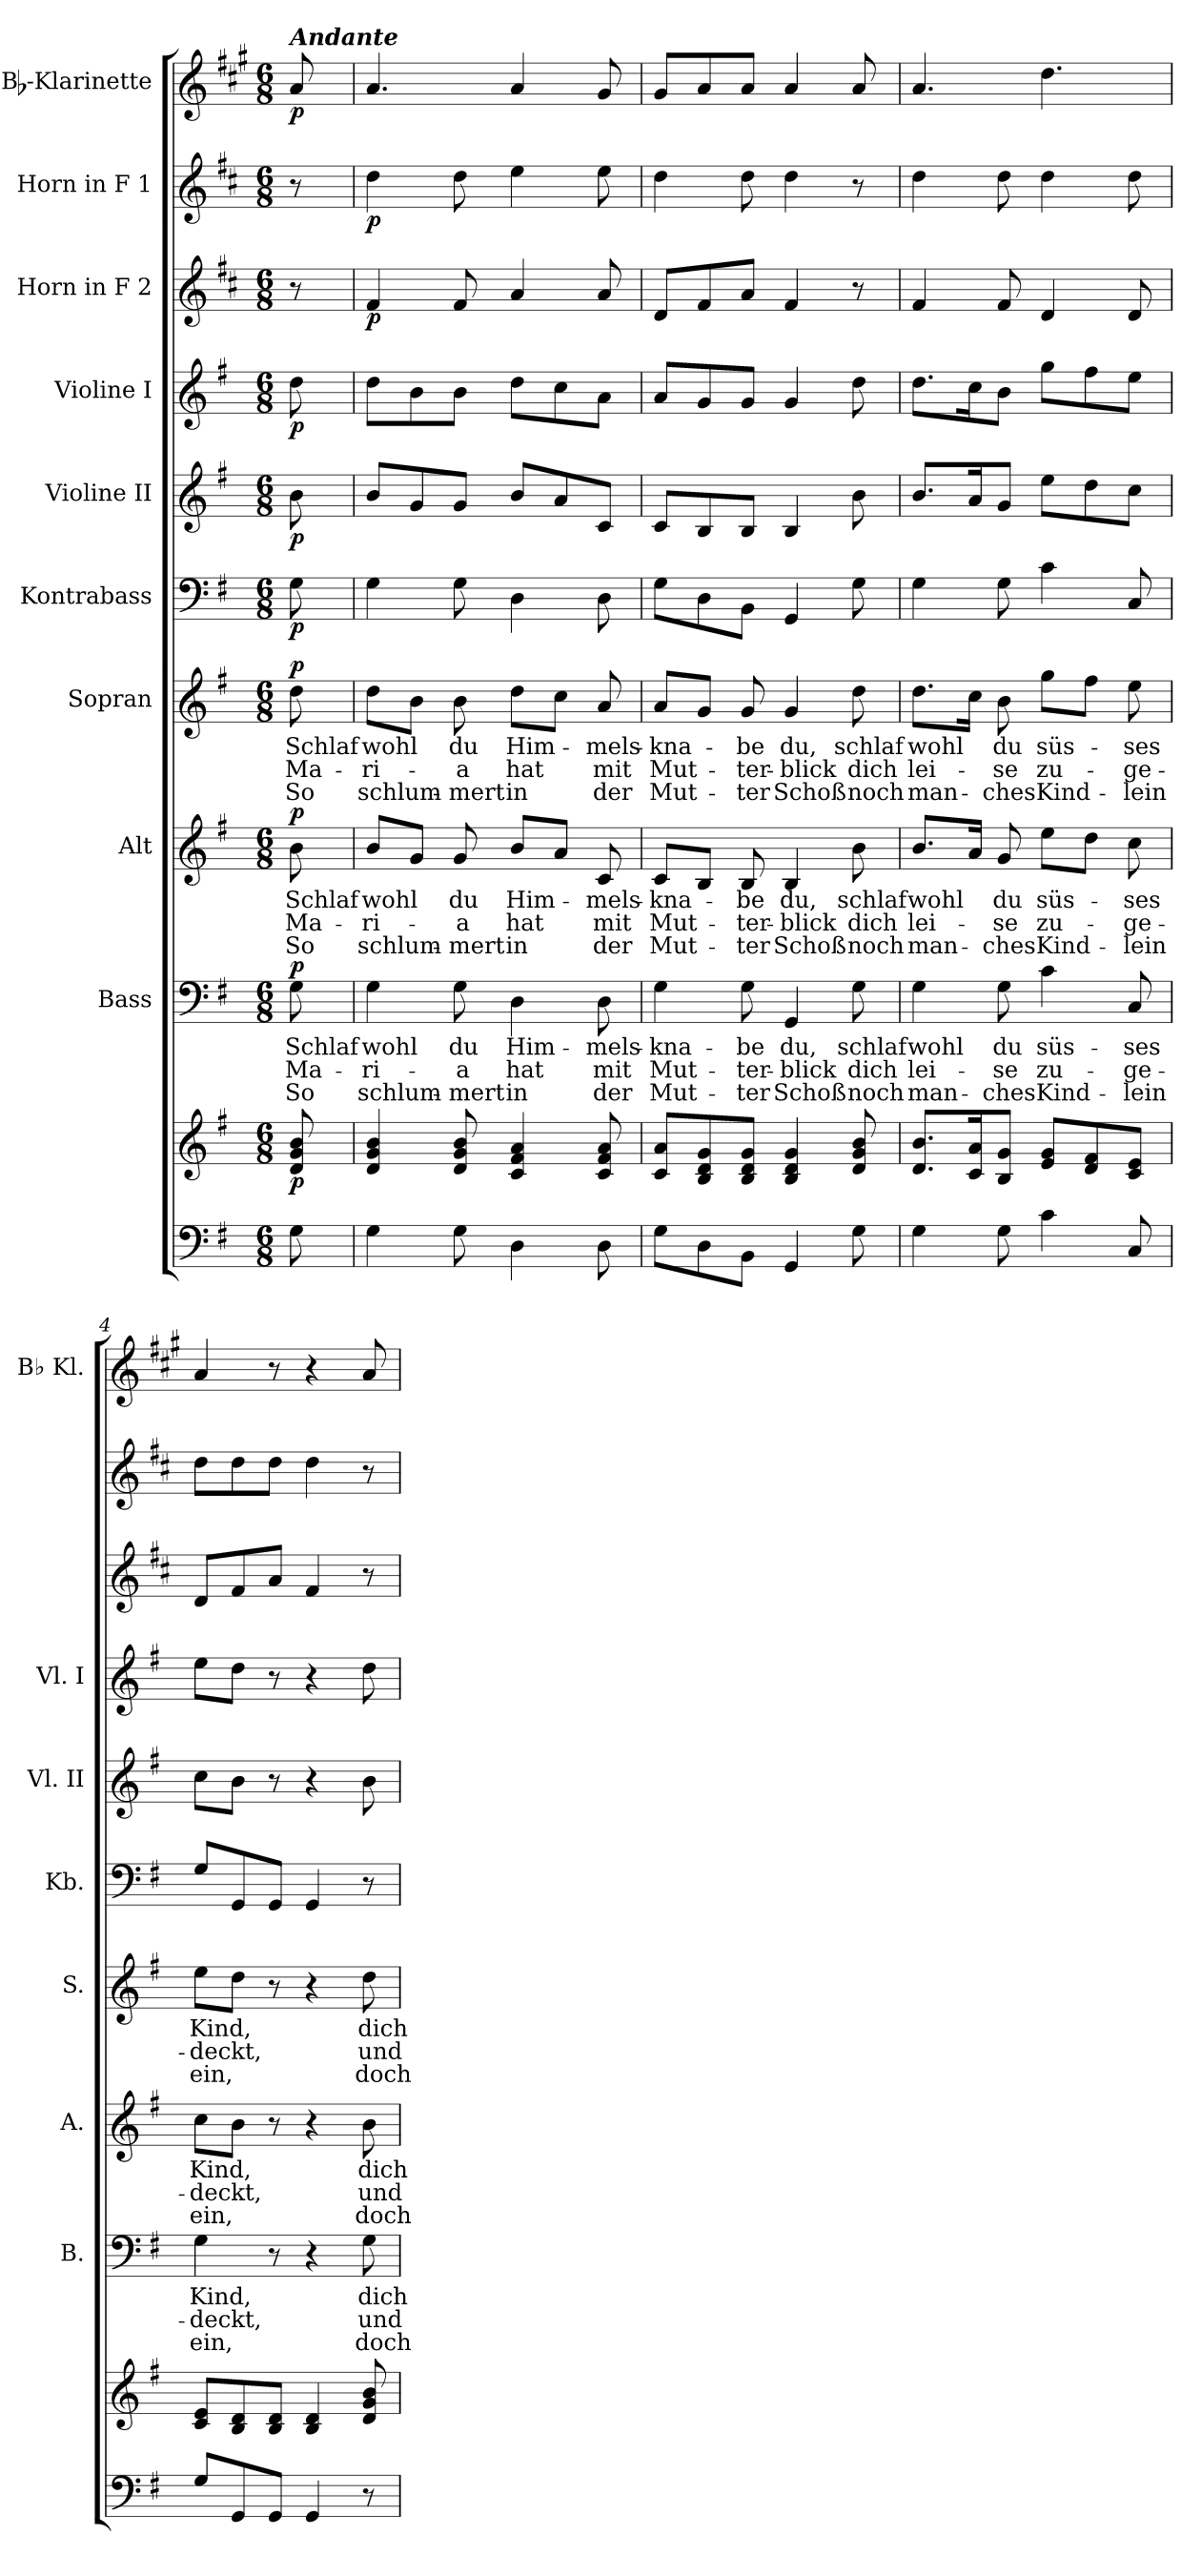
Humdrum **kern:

**kern	**kern	**dynam	**kern	**text	**text	**text	**dynam	**kern	**text	**text	**text	**dynam	**kern	**text	**text	**text	**dynam	**kern	**dynam	**kern	**dynam	**kern	**dynam	**kern	**dynam	**kern	**dynam	**kern	**dynam
*part10	*part10	*part10	*part9	*part9	*part9	*part9	*part9	*part8	*part8	*part8	*part8	*part8	*part7	*part7	*part7	*part7	*part7	*part6	*part6	*part5	*part5	*part4	*part4	*part3	*part3	*part2	*part2	*part1	*part1
*staff11	*staff10	*staff10/11	*staff9	*staff9	*staff9	*staff9	*staff9	*staff8	*staff8	*staff8	*staff8	*staff8	*staff7	*staff7	*staff7	*staff7	*staff7	*staff6	*staff6	*staff5	*staff5	*staff4	*staff4	*staff3	*staff3	*staff2	*staff2	*staff1	*staff1
*	*	*	*I"Bass	*	*	*	*	*I"Alt	*	*	*	*	*I"Sopran	*	*	*	*	*I"Kontrabass	*	*I"Violine II	*	*I"Violine I	*	*I"Horn in F 2	*	*I"Horn in F 1	*	*I"Bb-Klarinette	*
*	*	*	*I'B.	*	*	*	*	*I'A.	*	*	*	*	*I'S.	*	*	*	*	*I'Kb.	*	*I'Vl. II	*	*I'Vl. I	*	*	*	*	*	*I'Bb Kl.	*
*clefF4	*clefG2	*	*clefF4	*	*	*	*	*clefG2	*	*	*	*	*clefG2	*	*	*	*	*clefF4	*	*clefG2	*	*clefG2	*	*clefG2	*	*clefG2	*	*clefG2	*
*	*	*	*	*	*	*	*	*	*	*	*	*	*	*	*	*	*	*ITrd7c12	*	*	*	*	*	*ITrd4c7	*	*ITrd4c7	*	*ITrd1c2	*
*k[f#]	*k[f#]	*	*k[f#]	*	*	*	*	*k[f#]	*	*	*	*	*k[f#]	*	*	*	*	*k[f#]	*	*k[f#]	*	*k[f#]	*	*k[f#]	*	*k[f#]	*	*k[f#]	*
*G:	*G:	*	*G:	*	*	*	*	*G:	*	*	*	*	*G:	*	*	*	*	*G:	*	*G:	*	*G:	*	*G:	*	*G:	*	*G:	*
*M6/8	*M6/8	*	*M6/8	*	*	*	*	*M6/8	*	*	*	*	*M6/8	*	*	*	*	*M6/8	*	*M6/8	*	*M6/8	*	*M6/8	*	*M6/8	*	*M6/8	*
=	=	=	=	=	=	=	=	=	=	=	=	=	=	=	=	=	=	=	=	=	=	=	=	=	=	=	=	=	=
!	!	!	!	!	!	!	!	!	!	!	!	!	!	!	!	!	!	!	!	!	!	!	!	!	!	!	!	!LO:TX:a:Bi:t=Andante	!
!	!	!LO:DY:b	!	!LO:LY:b	!LO:LY:b	!LO:LY:b	!LO:DY:a	!	!LO:LY:b	!LO:LY:b	!LO:LY:b	!LO:DY:a	!	!LO:LY:b	!LO:LY:b	!LO:LY:b	!LO:DY:a	!	!LO:DY:b	!	!LO:DY:b	!	!LO:DY:b	!	!	!	!	!	!LO:DY:b
8G\	8d/ 8g/ 8b/	p	8G\	Schlaf	Ma-	So	p	8b\	Schlaf	Ma-	So	p	8dd\	Schlaf	Ma-	So	p	8GG\	p	8b\	p	8dd\	p	8r	.	8r	.	8g/	p
=1	=1	=1	=1	=1	=1	=1	=1	=1	=1	=1	=1	=1	=1	=1	=1	=1	=1	=1	=1	=1	=1	=1	=1	=1	=1	=1	=1	=1	=1
!	!	!	!	!LO:LY:b	!LO:LY:b	!LO:LY:b	!	!	!LO:LY:b	!LO:LY:b	!LO:LY:b	!	!	!LO:LY:b	!LO:LY:b	!LO:LY:b	!	!	!	!	!	!	!	!	!LO:DY:b	!	!LO:DY:b	!	!
4G\	4d/ 4g/ 4b/	.	4G\	wohl	-ri-	schlum-	.	8b/L	wohl	-ri-	schlum-	.	8dd\L	wohl	-ri-	schlum-	.	4GG\	.	8b/L	.	8dd\L	.	4B/	p	4g\	p	4.g/	.
.	.	.	.	.	.	.	.	8g/J	.	.	.	.	8b\J	.	.	.	.	.	.	8g/	.	8b\	.	.	.	.	.	.	.
!	!	!	!	!LO:LY:b	!LO:LY:b	!LO:LY:b	!	!	!LO:LY:b	!LO:LY:b	!LO:LY:b	!	!	!LO:LY:b	!LO:LY:b	!LO:LY:b	!	!	!	!	!	!	!	!	!	!	!	!	!
8G\	8d/ 8g/ 8b/	.	8G\	du	-a	-mert	.	8g/	du	-a	-mert	.	8b\	du	-a	-mert	.	8GG\	.	8g/J	.	8b\J	.	8B/	.	8g\	.	.	.
!	!	!	!	!LO:LY:b	!LO:LY:b	!LO:LY:b	!	!	!LO:LY:b	!LO:LY:b	!LO:LY:b	!	!	!LO:LY:b	!LO:LY:b	!LO:LY:b	!	!	!	!	!	!	!	!	!	!	!	!	!
4D\	4c/ 4f#/ 4a/	.	4D\	Him-	hat	in	.	8b/L	Him-	hat	in	.	8dd\L	Him-	hat	in	.	4DD\	.	8b/L	.	8dd\L	.	4d/	.	4a\	.	4g/	.
.	.	.	.	.	.	.	.	8a/J	.	.	.	.	8cc\J	.	.	.	.	.	.	8a/	.	8cc\	.	.	.	.	.	.	.
!	!	!	!	!LO:LY:b	!LO:LY:b	!LO:LY:b	!	!	!LO:LY:b	!LO:LY:b	!LO:LY:b	!	!	!LO:LY:b	!LO:LY:b	!LO:LY:b	!	!	!	!	!	!	!	!	!	!	!	!	!
8D\	8c/ 8f#/ 8a/	.	8D\	-mels-	mit	der	.	8c/	-mels-	mit	der	.	8a/	-mels-	mit	der	.	8DD\	.	8c/J	.	8a\J	.	8d/	.	8a\	.	8f#/	.
=2	=2	=2	=2	=2	=2	=2	=2	=2	=2	=2	=2	=2	=2	=2	=2	=2	=2	=2	=2	=2	=2	=2	=2	=2	=2	=2	=2	=2	=2
!	!	!	!	!LO:LY:b	!LO:LY:b	!LO:LY:b	!	!	!LO:LY:b	!LO:LY:b	!LO:LY:b	!	!	!LO:LY:b	!LO:LY:b	!LO:LY:b	!	!	!	!	!	!	!	!	!	!	!	!	!
8G\L	8c/ 8a/L	.	4G\	-kna-	Mut-	Mut-	.	8c/L	-kna-	Mut-	Mut-	.	8a/L	-kna-	Mut-	Mut-	.	8GG\L	.	8c/L	.	8a/L	.	8G/L	.	4g\	.	8f#/L	.
8D\	8B/ 8d/ 8g/	.	.	.	.	.	.	8B/J	.	.	.	.	8g/J	.	.	.	.	8DD\	.	8B/	.	8g/	.	8B/	.	.	.	8g/	.
!	!	!	!	!LO:LY:b	!LO:LY:b	!LO:LY:b	!	!	!LO:LY:b	!LO:LY:b	!LO:LY:b	!	!	!LO:LY:b	!LO:LY:b	!LO:LY:b	!	!	!	!	!	!	!	!	!	!	!	!	!
8BB\J	8B/ 8d/ 8g/J	.	8G\	-be	-ter-	-ter	.	8B/	-be	-ter-	-ter	.	8g/	-be	-ter-	-ter	.	8BBB\J	.	8B/J	.	8g/J	.	8d/J	.	8g\	.	8g/J	.
!	!	!	!	!LO:LY:b	!LO:LY:b	!LO:LY:b	!	!	!LO:LY:b	!LO:LY:b	!LO:LY:b	!	!	!LO:LY:b	!LO:LY:b	!LO:LY:b	!	!	!	!	!	!	!	!	!	!	!	!	!
4GG/	4B/ 4d/ 4g/	.	4GG/	du,	-blick	Schoß	.	4B/	du,	-blick	Schoß	.	4g/	du,	-blick	Schoß	.	4GGG/	.	4B/	.	4g/	.	4B/	.	4g\	.	4g/	.
!	!	!	!	!LO:LY:b	!LO:LY:b	!LO:LY:b	!	!	!LO:LY:b	!LO:LY:b	!LO:LY:b	!	!	!LO:LY:b	!LO:LY:b	!LO:LY:b	!	!	!	!	!	!	!	!	!	!	!	!	!
8G\	8d/ 8g/ 8b/	.	8G\	schlaf	dich	noch	.	8b\	schlaf	dich	noch	.	8dd\	schlaf	dich	noch	.	8GG\	.	8b\	.	8dd\	.	8r	.	8r	.	8g/	.
=3	=3	=3	=3	=3	=3	=3	=3	=3	=3	=3	=3	=3	=3	=3	=3	=3	=3	=3	=3	=3	=3	=3	=3	=3	=3	=3	=3	=3	=3
!	!	!	!	!LO:LY:b	!LO:LY:b	!LO:LY:b	!	!	!LO:LY:b	!LO:LY:b	!LO:LY:b	!	!	!LO:LY:b	!LO:LY:b	!LO:LY:b	!	!	!	!	!	!	!	!	!	!	!	!	!
4G\	8.d/ 8.b/L	.	4G\	wohl	lei-	man-	.	8.b/L	wohl	lei-	man-	.	8.dd\L	wohl	lei-	man-	.	4GG\	.	8.b/L	.	8.dd\L	.	4B/	.	4g\	.	4.g/	.
.	16c/ 16a/k	.	.	.	.	.	.	16a/Jk	.	.	.	.	16cc\Jk	.	.	.	.	.	.	16a/k	.	16cc\k	.	.	.	.	.	.	.
!	!	!	!	!LO:LY:b	!LO:LY:b	!LO:LY:b	!	!	!LO:LY:b	!LO:LY:b	!LO:LY:b	!	!	!LO:LY:b	!LO:LY:b	!LO:LY:b	!	!	!	!	!	!	!	!	!	!	!	!	!
8G\	8B/ 8g/J	.	8G\	du	-se	-ches	.	8g/	du	-se	-ches	.	8b\	du	-se	-ches	.	8GG\	.	8g/J	.	8b\J	.	8B/	.	8g\	.	.	.
!	!	!	!	!LO:LY:b	!LO:LY:b	!LO:LY:b	!	!	!LO:LY:b	!LO:LY:b	!LO:LY:b	!	!	!LO:LY:b	!LO:LY:b	!LO:LY:b	!	!	!	!	!	!	!	!	!	!	!	!	!
4c\	8e/ 8g/L	.	4c\	süs-	zu-	Kind-	.	8ee\L	süs-	zu-	Kind-	.	8gg\L	süs-	zu-	Kind-	.	4C\	.	8ee\L	.	8gg\L	.	4G/	.	4g\	.	4.cc\	.
.	8d/ 8f#/	.	.	.	.	.	.	8dd\J	.	.	.	.	8ff#\J	.	.	.	.	.	.	8dd\	.	8ff#\	.	.	.	.	.	.	.
!	!	!	!	!LO:LY:b	!LO:LY:b	!LO:LY:b	!	!	!LO:LY:b	!LO:LY:b	!LO:LY:b	!	!	!LO:LY:b	!LO:LY:b	!LO:LY:b	!	!	!	!	!	!	!	!	!	!	!	!	!
8C/	8c/ 8e/J	.	8C/	-ses	-ge-	-lein	.	8cc\	-ses	-ge-	-lein	.	8ee\	-ses	-ge-	-lein	.	8CC/	.	8cc\J	.	8ee\J	.	8G/	.	8g\	.	.	.
!!LO:PB:g=z
=4	=4	=4	=4	=4	=4	=4	=4	=4	=4	=4	=4	=4	=4	=4	=4	=4	=4	=4	=4	=4	=4	=4	=4	=4	=4	=4	=4	=4	=4
!	!	!	!	!LO:LY:b	!LO:LY:b	!LO:LY:b	!	!	!LO:LY:b	!LO:LY:b	!LO:LY:b	!	!	!LO:LY:b	!LO:LY:b	!LO:LY:b	!	!	!	!	!	!	!	!	!	!	!	!	!
8G/L	8c/ 8e/L	.	4G\	Kind,	-deckt,	ein,	.	8cc\L	Kind,	-deckt,	ein,	.	8ee\L	Kind,	-deckt,	ein,	.	8GG/L	.	8cc\L	.	8ee\L	.	8G/L	.	8g\L	.	4g/	.
8GG/	8B/ 8d/	.	.	.	.	.	.	8b\J	.	.	.	.	8dd\J	.	.	.	.	8GGG/	.	8b\J	.	8dd\J	.	8B/	.	8g\	.	.	.
8GG/J	8B/ 8d/J	.	8r	.	.	.	.	8r	.	.	.	.	8r	.	.	.	.	8GGG/J	.	8r	.	8r	.	8d/J	.	8g\J	.	8r	.
4GG/	4B/ 4d/	.	4r	.	.	.	.	4r	.	.	.	.	4r	.	.	.	.	4GGG/	.	4r	.	4r	.	4B/	.	4g\	.	4r	.
!	!	!	!	!LO:LY:b	!LO:LY:b	!LO:LY:b	!	!	!LO:LY:b	!LO:LY:b	!LO:LY:b	!	!	!LO:LY:b	!LO:LY:b	!LO:LY:b	!	!	!	!	!	!	!	!	!	!	!	!	!
8r	8d/ 8g/ 8b/	.	8G\	dich	und	doch	.	8b\	dich	und	doch	.	8dd\	dich	und	doch	.	8r	.	8b\	.	8dd\	.	8r	.	8r	.	8g/	.
=	=	=	=	=	=	=	=	=	=	=	=	=	=	=	=	=	=	=	=	=	=	=	=	=	=	=	=	=	=
*-	*-	*-	*-	*-	*-	*-	*-	*-	*-	*-	*-	*-	*-	*-	*-	*-	*-	*-	*-	*-	*-	*-	*-	*-	*-	*-	*-	*-	*-
